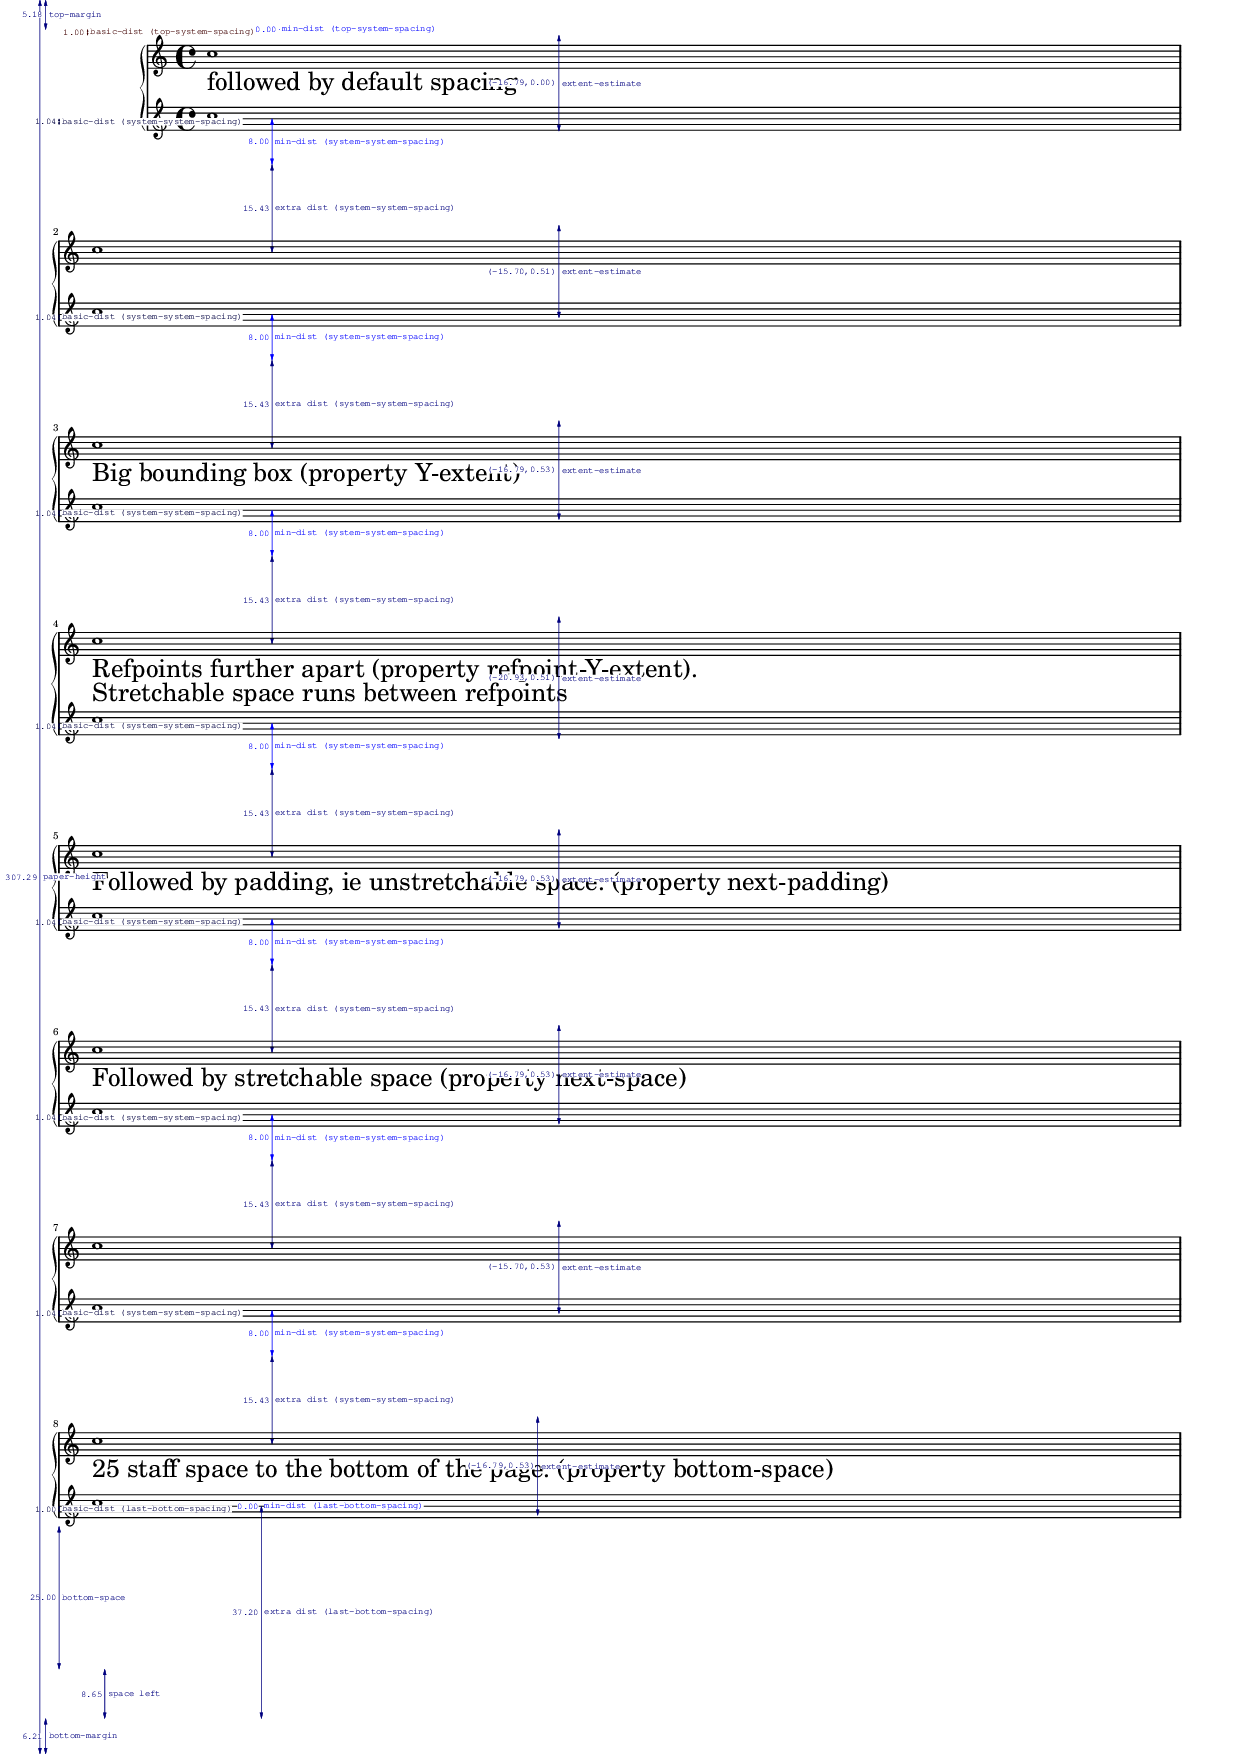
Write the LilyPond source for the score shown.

\version "2.10.12"

\header { texidoc = "
By setting properties in @{NonMusicalPaperColumn@}, vertical spacing of page layout can be adjusted.

For technical reasons, @{overrideProperty@} has to be used for setting properties on individual object. @{\override@} may still be used for global overrides.

By setting @{annotate-spacing@}, we can see the effect of each property.
" }

#(set-global-staff-size 11)

\book {
  \score {
    \relative c'' \new PianoStaff <<
      \new Voice  {
	c1_"followed by default spacing"\break
	c\break

	\overrideProperty
	#"Score.NonMusicalPaperColumn"
	#'line-break-system-details
	#'((Y-extent . (-30 . 10)))
	c_"Big bounding box (property Y-extent)"\break

	\overrideProperty
	#"Score.NonMusicalPaperColumn"
	#'line-break-system-details
	#'((refpoint-Y-extent . (-37 . -10)))
	c_\markup {
	  \column {
	    "Refpoints further apart (property refpoint-Y-extent)."
	    "Stretchable space runs between refpoints"
	  }
	}
	
	\break
	
	\overrideProperty
	#"Score.NonMusicalPaperColumn"
	#'line-break-system-details
	#'((next-padding . 10))

	c_"Followed by padding, ie unstretchable space. (property next-padding)" \break
	\overrideProperty
	#"Score.NonMusicalPaperColumn"
	#'line-break-system-details
	#'((next-space . 20))
	c_"Followed by stretchable space (property next-space)"\break
	c\break
	\overrideProperty
	#"Score.NonMusicalPaperColumn" #'line-break-system-details
	#'((bottom-space . 25.0)) 
	c_"25 staff space to the bottom of the page. (property bottom-space)"\break


      }
      { c1 c c c c c c c }
    >>
  }
  \paper {
    ragged-last-bottom = ##f
    annotate-spacing = ##t
    between-system-space = 1.0
    #(set! text-font-defaults
      (acons
       'font-size 6
       text-font-defaults)
      
    )
  }
}

